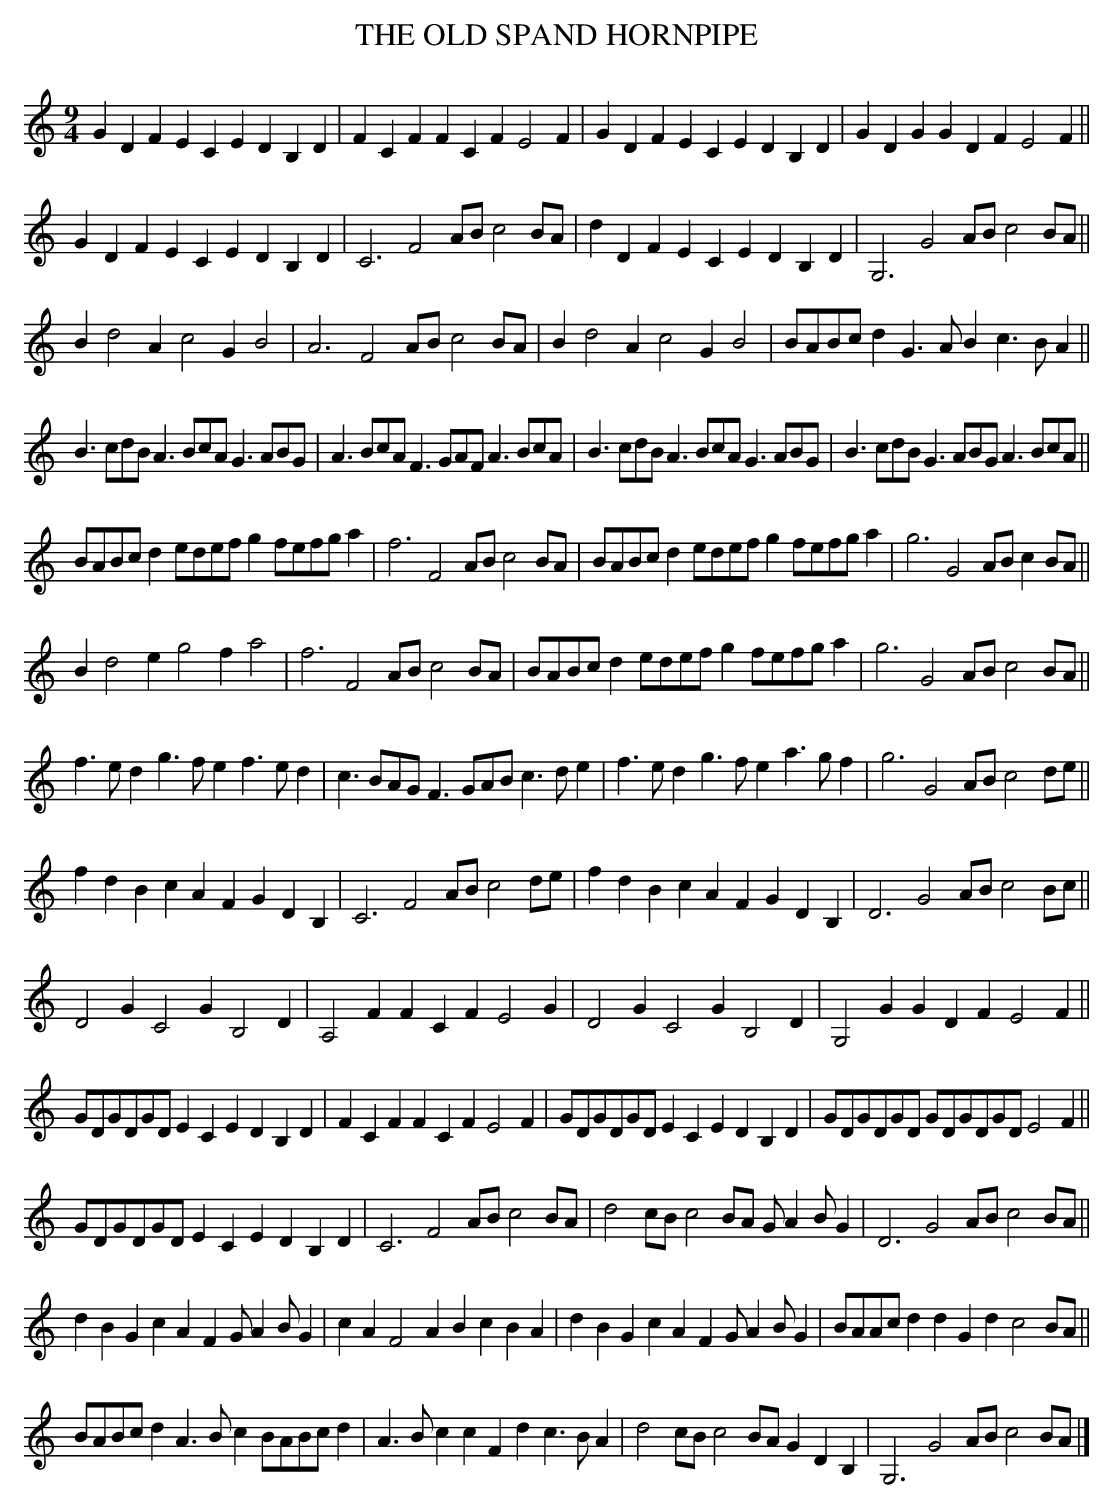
X:1
T:THE OLD SPAND HORNPIPE
M:9/4
L:1/8
K:C
G2 D2 F2 E2 C2 E2 D2 B,2 D2 | F2 C2 F2 F2 C2 F2 E4 F2 |\
G2 D2 F2 E2 C2 E2 D2 B,2 D2 | G2 D2 G2 G2 D2 F2 E4 F2 ||
G2 D2 F2 E2 C2 E2 D2 B,2 D2 | C6 F4 AB c4 BA |\
d2 D2 F2 E2 C2 E2 D2 B,2 D2 |G,6 G4 AB c4 BA ||
B2 d4 A2 c4 G2 B4 | A6 F4 AB c4 BA |\
B2 d4 A2 c4 G2 B4 | BABc d2 G3 A B2 c3 B A2 ||
B3 cdB A3 BcA G3 ABG | A3 BcA F3 GAF A3 BcA |\
B3 cdB A3 BcA G3 ABG | B3 cdB G3 ABG A3 BcA ||
BABc d2 edef g2 fefg a2 | f6 F4 AB c4 BA |\
BABc d2 edef g2 fefg a2 | g6 G4 AB c2 BA ||
B2 d4 e2 g4 f2 a4 |       f6 F4 AB c4 BA |\
BABc d2 edef g2 fefg a2 | g6 G4 AB c4 BA ||
f3 e d2 g3 f e2 f3 e d2 | c3 BAG F3 GAB c3 d e2 |\
f3 e d2 g3 f e2 a3 g f2 | g6 G4 AB c4 de ||
f2 d2 B2 c2 A2 F2 G2 D2 B,2 | C6 F4 AB c4 de |\
f2 d2 B2 c2 A2 F2 G2 D2 B,2 | D6 G4 AB c4 Bc ||
D4 G2 C4 G2 B,4 D2 | A,4 F2 F2 C2 F2 E4 G2 |\
D4 G2 C4 G2 B,4 D2 | G,4 G2 G2 D2 F2 E4 F2 ||
GDGDGD E2 C2 E2 D2 B,2 D2 | F2 C2 F2 F2 C2 F2 E4 F2 |\
GDGDGD E2 C2 E2 D2 B,2 D2 | GDGDGD   GDGDGD   E4 F2 ||
GDGDGD E2 C2 E2 D2 B,2 D2 | C6 F4 AB c4 BA |\
d4 cB c4 BA G A2 B G2 |     D6 G4 AB c4 BA ||
d2 B2 G2 c2 A2 F2 G A2 B G2 | c2 A2 F4 A2 B2 c2 B2 A2 |\
d2 B2 G2 c2 A2 F2 G A2 B G2 | BAAc d2 d2 G2 d2 c4 BA ||
BABc d2 A3 B c2 BABc d2 | A3 B c2 c2 F2 d2 c3 B A2 |\
d4 cB c4 BA G2 D2 B,2 | G,6 G4 AB c4 BA |]
